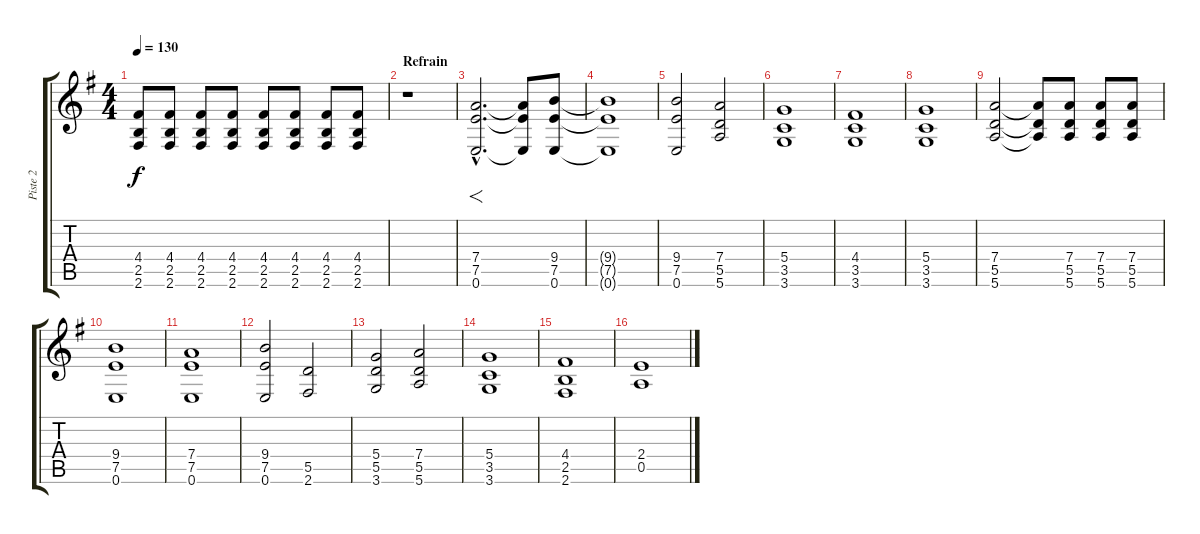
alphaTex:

\track ("Piste 2" "Piste 2") {instrument distortionguitar}
\staff {score tabs}
\tuning (E4 B3 G3 D3 A2 E2) {hide}
\ts (4 4)
\tempo 130
\clef g2
\ks eminor
(4.4 2.5 2.6).8{dy f} (4.4 2.5 2.6).8 (4.4 2.5 2.6).8 (4.4 2.5 2.6).8 (4.4 2.5 2.6).8 (4.4 2.5 2.6).8 (4.4 2.5 2.6).8 (4.4 2.5 2.6).8 |
\section ("" "Refrain")
r.1 |
(7.4{hac} 7.5{hac} 0.6{hac}).2{f d} (7.4{t} 7.5{t} 0.6{t}).8 (9.4 7.5 0.6).8 |
(9.4{t} 7.5{t} 0.6{t}).1 |
(9.4 7.5 0.6).2 (7.4 5.5 5.6).2 |
(5.4 3.5 3.6).1 |
(4.4 3.5 3.6).1 |
(5.4 3.5 3.6).1 |
(7.4 5.5 5.6).2 (7.4{t} 5.5{t} 5.6{t}).8 (7.4 5.5 5.6).8 (7.4 5.5 5.6).8 (7.4 5.5 5.6).8 |
(9.4 7.5 0.6).1 |
(7.4 7.5 0.6).1 |
(9.4 7.5 0.6).2 (5.5 2.6).2 |
(5.4 5.5 3.6).2 (7.4 5.5 5.6).2 |
(5.4 3.5 3.6).1 |
(4.4 2.5 2.6).1 |
(2.4 0.5).1
